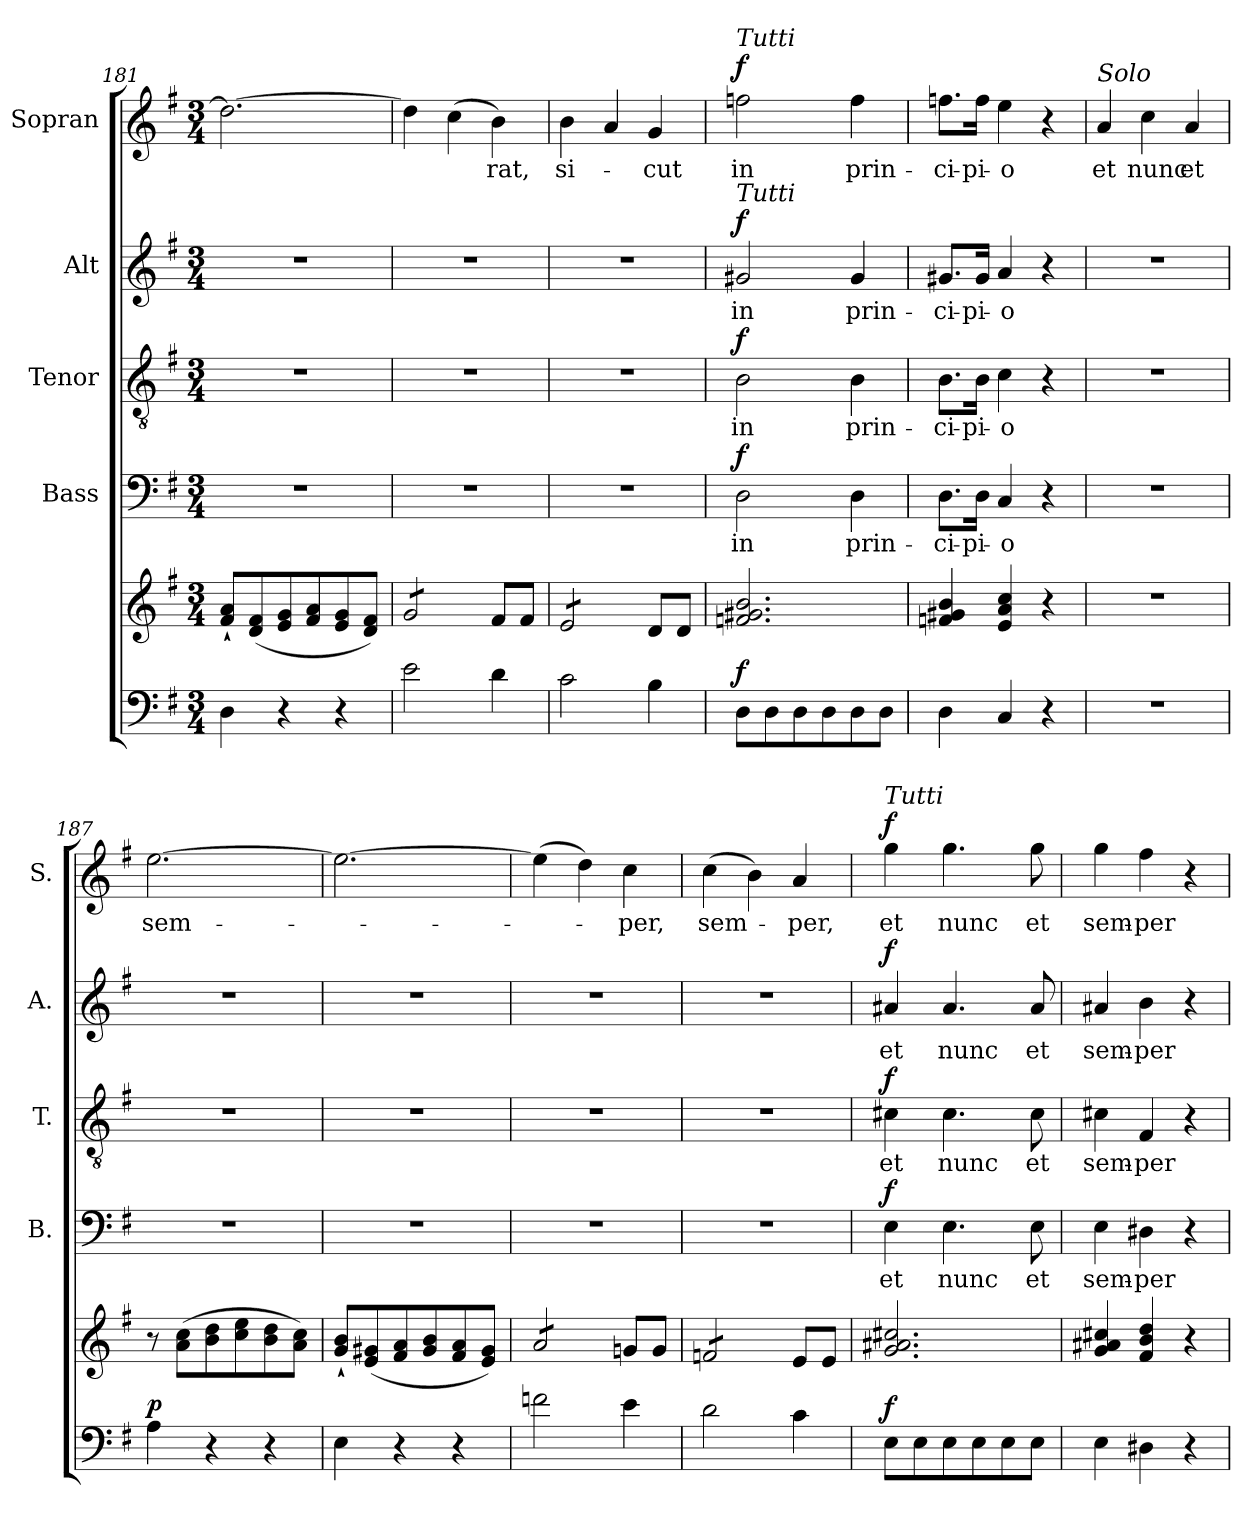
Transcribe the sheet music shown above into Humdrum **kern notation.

**kern	**kern	**dynam	**kern	**text	**dynam	**kern	**text	**dynam	**kern	**text	**dynam	**kern	**text	**dynam
*part5	*part5	*part5	*part4	*part4	*part4	*part3	*part3	*part3	*part2	*part2	*part2	*part1	*part1	*part1
*staff6	*staff5	*staff5/6	*staff4	*staff4	*staff4	*staff3	*staff3	*staff3	*staff2	*staff2	*staff2	*staff1	*staff1	*staff1
*	*	*	*I"Bass	*	*	*I"Tenor	*	*	*I"Alt	*	*	*I"Sopran	*	*
*	*	*	*I'B.	*	*	*I'T.	*	*	*I'A.	*	*	*I'S.	*	*
*clefF4	*clefG2	*	*clefF4	*	*	*clefGv2	*	*	*clefG2	*	*	*clefG2	*	*
*k[f#]	*k[f#]	*	*k[f#]	*	*	*k[f#]	*	*	*k[f#]	*	*	*k[f#]	*	*
*G:	*G:	*	*G:	*	*	*G:	*	*	*G:	*	*	*G:	*	*
*M3/4	*M3/4	*	*M3/4	*	*	*M3/4	*	*	*M3/4	*	*	*M3/4	*	*
=181	=181	=181	=181	=181	=181	=181	=181	=181	=181	=181	=181	=181	=181	=181
4D\	8f#/`< 8a/`<L	.	2.r	.	.	2.r	.	.	2.r	.	.	2.dd\_	.	.
.	(<8d/ 8f#/	.	.	.	.	.	.	.	.	.	.	.	.	.
4r	8e/ 8g/	.	.	.	.	.	.	.	.	.	.	.	.	.
.	8f#/ 8a/	.	.	.	.	.	.	.	.	.	.	.	.	.
4r	8e/ 8g/	.	.	.	.	.	.	.	.	.	.	.	.	.
.	8d/ 8f#/J)	.	.	.	.	.	.	.	.	.	.	.	.	.
=182	=182	=182	=182	=182	=182	=182	=182	=182	=182	=182	=182	=182	=182	=182
*	*tremolo	*	*	*	*	*	*	*	*	*	*	*	*	*
2e\	8g/L	.	2.r	.	.	2.r	.	.	2.r	.	.	4dd\]	.	.
.	8g/	.	.	.	.	.	.	.	.	.	.	.	.	.
.	8g/	.	.	.	.	.	.	.	.	.	.	(>4cc\	.	.
.	8g/J	.	.	.	.	.	.	.	.	.	.	.	.	.
*	*Xtremolo	*	*	*	*	*	*	*	*	*	*	*	*	*
!	!	!	!	!	!	!	!	!	!	!	!	!	!LO:LY:b	!
4d\	8f#/L	.	.	.	.	.	.	.	.	.	.	4b\)	-rat,	.
.	8f#/J	.	.	.	.	.	.	.	.	.	.	.	.	.
=183	=183	=183	=183	=183	=183	=183	=183	=183	=183	=183	=183	=183	=183	=183
!	!	!	!	!	!	!	!	!	!	!	!	!	!LO:LY:b	!
*	*tremolo	*	*	*	*	*	*	*	*	*	*	*	*	*
2c\	8e/L	.	2.r	.	.	2.r	.	.	2.r	.	.	4b\	si-	.
.	8e/	.	.	.	.	.	.	.	.	.	.	.	.	.
.	8e/	.	.	.	.	.	.	.	.	.	.	4a/	.	.
.	8e/J	.	.	.	.	.	.	.	.	.	.	.	.	.
*	*Xtremolo	*	*	*	*	*	*	*	*	*	*	*	*	*
!	!	!	!	!	!	!	!	!	!	!	!	!	!LO:LY:b	!
4B\	8d/L	.	.	.	.	.	.	.	.	.	.	4g/	-cut	.
.	8d/J	.	.	.	.	.	.	.	.	.	.	.	.	.
=184	=184	=184	=184	=184	=184	=184	=184	=184	=184	=184	=184	=184	=184	=184
!	!	!	!	!	!	!	!	!	!	!	!	!LO:TX:a:i:t=Tutti	!	!
!	!	!	!	!	!	!	!	!	!LO:TX:a:i:t=Tutti	!	!	!	!	!
!	!	!LO:DY:a=2	!	!LO:LY:b	!LO:DY:a	!	!LO:LY:b	!LO:DY:a	!	!LO:LY:b	!LO:DY:a	!	!LO:LY:b	!LO:DY:a
8D\L	2.fn/ 2.g#X/ 2.b/	f	2D\	in	f	2B\	in	f	2g#X/	in	f	2ffn\	in	f
8D\	.	.	.	.	.	.	.	.	.	.	.	.	.	.
8D\	.	.	.	.	.	.	.	.	.	.	.	.	.	.
8D\	.	.	.	.	.	.	.	.	.	.	.	.	.	.
!	!	!	!	!LO:LY:b	!	!	!LO:LY:b	!	!	!LO:LY:b	!	!	!LO:LY:b	!
8D\	.	.	4D\	prin-	.	4B\	prin-	.	4g#/	prin-	.	4ff\	prin-	.
8D\J	.	.	.	.	.	.	.	.	.	.	.	.	.	.
=185	=185	=185	=185	=185	=185	=185	=185	=185	=185	=185	=185	=185	=185	=185
!	!	!	!	!LO:LY:b	!	!	!LO:LY:b	!	!	!LO:LY:b	!	!	!LO:LY:b	!
4D\	4fn/ 4g#X/ 4b/	.	8.D\L	-ci-	.	8.B\L	-ci-	.	8.g#X/L	-ci-	.	8.ffn\L	-ci-	.
!	!	!	!	!LO:LY:b	!	!	!LO:LY:b	!	!	!LO:LY:b	!	!	!LO:LY:b	!
.	.	.	16D\Jk	-pi-	.	16B\Jk	-pi-	.	16g#/Jk	-pi-	.	16ff\Jk	-pi-	.
!	!	!	!	!LO:LY:b	!	!	!LO:LY:b	!	!	!LO:LY:b	!	!	!LO:LY:b	!
4C/	4e/ 4a/ 4cc/	.	4C/	-o	.	4c\	-o	.	4a/	-o	.	4ee\	-o	.
4r	4r	.	4r	.	.	4r	.	.	4r	.	.	4r	.	.
!!LO:PB:g=z
=186	=186	=186	=186	=186	=186	=186	=186	=186	=186	=186	=186	=186	=186	=186
!	!	!	!	!	!	!	!	!	!	!	!	!LO:TX:a:i:t=Solo	!	!
!	!	!	!	!	!	!	!	!	!	!	!	!	!LO:LY:b	!
2.r	2.r	.	2.r	.	.	2.r	.	.	2.r	.	.	4a/	et	.
!	!	!	!	!	!	!	!	!	!	!	!	!	!LO:LY:b	!
.	.	.	.	.	.	.	.	.	.	.	.	4cc\	nunc	.
!	!	!	!	!	!	!	!	!	!	!	!	!	!LO:LY:b	!
.	.	.	.	.	.	.	.	.	.	.	.	4a/	et	.
=187	=187	=187	=187	=187	=187	=187	=187	=187	=187	=187	=187	=187	=187	=187
!	!	!LO:DY:a=2	!	!	!	!	!	!	!	!	!	!	!LO:LY:b	!
4A\	8r	p	2.r	.	.	2.r	.	.	2.r	.	.	[2.ee\	sem-	.
.	(>8a\ 8cc\L	.	.	.	.	.	.	.	.	.	.	.	.	.
4r	8b\ 8dd\	.	.	.	.	.	.	.	.	.	.	.	.	.
.	8cc\ 8ee\	.	.	.	.	.	.	.	.	.	.	.	.	.
4r	8b\ 8dd\	.	.	.	.	.	.	.	.	.	.	.	.	.
.	8a\ 8cc\J)	.	.	.	.	.	.	.	.	.	.	.	.	.
=188	=188	=188	=188	=188	=188	=188	=188	=188	=188	=188	=188	=188	=188	=188
4E\	8g/`< 8b/`<L	.	2.r	.	.	2.r	.	.	2.r	.	.	2.ee\_	.	.
.	(<8e/ 8g#X/	.	.	.	.	.	.	.	.	.	.	.	.	.
4r	8f#/ 8a/	.	.	.	.	.	.	.	.	.	.	.	.	.
.	8g#/ 8b/	.	.	.	.	.	.	.	.	.	.	.	.	.
4r	8f#/ 8a/	.	.	.	.	.	.	.	.	.	.	.	.	.
.	8e/ 8g#/J)	.	.	.	.	.	.	.	.	.	.	.	.	.
=189	=189	=189	=189	=189	=189	=189	=189	=189	=189	=189	=189	=189	=189	=189
*	*tremolo	*	*	*	*	*	*	*	*	*	*	*	*	*
2fn\	8a/L	.	2.r	.	.	2.r	.	.	2.r	.	.	(>4ee\]	.	.
.	8a/	.	.	.	.	.	.	.	.	.	.	.	.	.
.	8a/	.	.	.	.	.	.	.	.	.	.	4dd\)	.	.
.	8a/J	.	.	.	.	.	.	.	.	.	.	.	.	.
*	*Xtremolo	*	*	*	*	*	*	*	*	*	*	*	*	*
!	!	!	!	!	!	!	!	!	!	!	!	!	!LO:LY:b	!
4e\	8gn/L	.	.	.	.	.	.	.	.	.	.	4cc\	-per,	.
.	8g/J	.	.	.	.	.	.	.	.	.	.	.	.	.
=190	=190	=190	=190	=190	=190	=190	=190	=190	=190	=190	=190	=190	=190	=190
!	!	!	!	!	!	!	!	!	!	!	!	!	!LO:LY:b	!
*	*tremolo	*	*	*	*	*	*	*	*	*	*	*	*	*
2d\	8fn/L	.	2.r	.	.	2.r	.	.	2.r	.	.	(>4cc\	sem-	.
.	8fn/	.	.	.	.	.	.	.	.	.	.	.	.	.
.	8fn/	.	.	.	.	.	.	.	.	.	.	4b\)	.	.
.	8fn/J	.	.	.	.	.	.	.	.	.	.	.	.	.
*	*Xtremolo	*	*	*	*	*	*	*	*	*	*	*	*	*
!	!	!	!	!	!	!	!	!	!	!	!	!	!LO:LY:b	!
4c\	8e/L	.	.	.	.	.	.	.	.	.	.	4a/	-per,	.
.	8e/J	.	.	.	.	.	.	.	.	.	.	.	.	.
=191	=191	=191	=191	=191	=191	=191	=191	=191	=191	=191	=191	=191	=191	=191
!	!	!	!	!	!	!	!	!	!	!	!	!LO:TX:a:i:t=Tutti	!	!
!	!	!LO:DY:a=2	!	!LO:LY:b	!LO:DY:a	!	!LO:LY:b	!LO:DY:a	!	!LO:LY:b	!LO:DY:a	!	!LO:LY:b	!LO:DY:a
8E\L	2.g/ 2.a#X/ 2.cc#X/	f	4E\	et	f	4c#X\	et	f	4a#X/	et	f	4gg\	et	f
8E\	.	.	.	.	.	.	.	.	.	.	.	.	.	.
!	!	!	!	!LO:LY:b	!	!	!LO:LY:b	!	!	!LO:LY:b	!	!	!LO:LY:b	!
8E\	.	.	4.E\	nunc	.	4.c#\	nunc	.	4.a#/	nunc	.	4.gg\	nunc	.
8E\	.	.	.	.	.	.	.	.	.	.	.	.	.	.
8E\	.	.	.	.	.	.	.	.	.	.	.	.	.	.
!	!	!	!	!LO:LY:b	!	!	!LO:LY:b	!	!	!LO:LY:b	!	!	!LO:LY:b	!
8E\J	.	.	8E\	et	.	8c#\	et	.	8a#/	et	.	8gg\	et	.
!!LO:LB:g=z
=192	=192	=192	=192	=192	=192	=192	=192	=192	=192	=192	=192	=192	=192	=192
!	!	!	!	!LO:LY:b	!	!	!LO:LY:b	!	!	!LO:LY:b	!	!	!LO:LY:b	!
4E\	4g/ 4a#X/ 4cc#X/	.	4E\	sem-	.	4c#X\	sem-	.	4a#X/	sem-	.	4gg\	sem-	.
!	!	!	!	!LO:LY:b	!	!	!LO:LY:b	!	!	!LO:LY:b	!	!	!LO:LY:b	!
4D#X\	4f#/ 4b/ 4dd/	.	4D#X\	-per	.	4F#/	-per	.	4b\	-per	.	4ff#\	-per	.
4r	4r	.	4r	.	.	4r	.	.	4r	.	.	4r	.	.
=	=	=	=	=	=	=	=	=	=	=	=	=	=	=
*-	*-	*-	*-	*-	*-	*-	*-	*-	*-	*-	*-	*-	*-	*-
